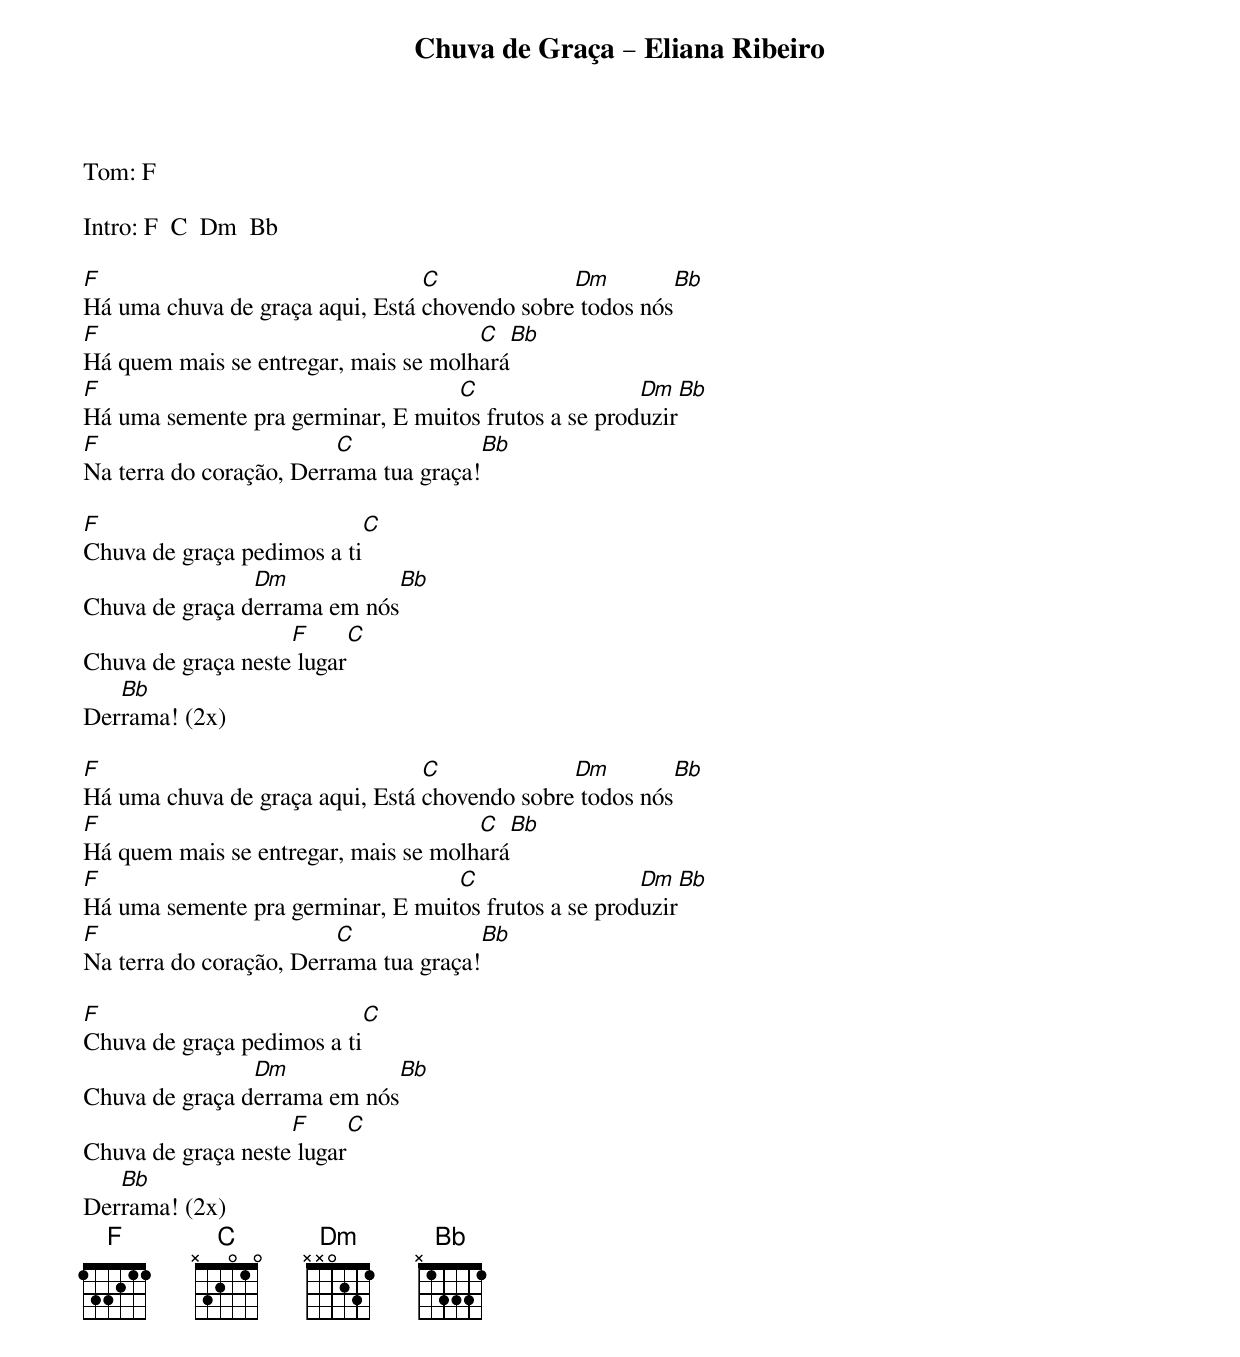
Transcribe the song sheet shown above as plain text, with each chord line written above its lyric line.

Chuva de Graça – Eliana Ribeiro
Tom: F

Intro: F  C  Dm  Bb

F                                C             Dm                           Bb
Há uma chuva de graça aqui, Está chovendo sobre todos nós
F                                     C                           Bb
Há quem mais se entregar, mais se molhará
F                                  C                  Dm                                Bb
Há uma semente pra germinar, E muitos frutos a se produzir
F                        C                                Bb
Na terra do coração, Derrama tua graça!

F                                          C
Chuva de graça pedimos a ti
                Dm                           Bb
Chuva de graça derrama em nós
                    F                    C
Chuva de graça neste lugar
   Bb
Derrama! (2x)

F                                C             Dm                           Bb
Há uma chuva de graça aqui, Está chovendo sobre todos nós
F                                     C                           Bb
Há quem mais se entregar, mais se molhará
F                                  C                  Dm                                Bb
Há uma semente pra germinar, E muitos frutos a se produzir
F                        C                                Bb
Na terra do coração, Derrama tua graça!

F                                          C
Chuva de graça pedimos a ti
                Dm                           Bb
Chuva de graça derrama em nós
                    F                    C
Chuva de graça neste lugar
   Bb
Derrama! (2x)
